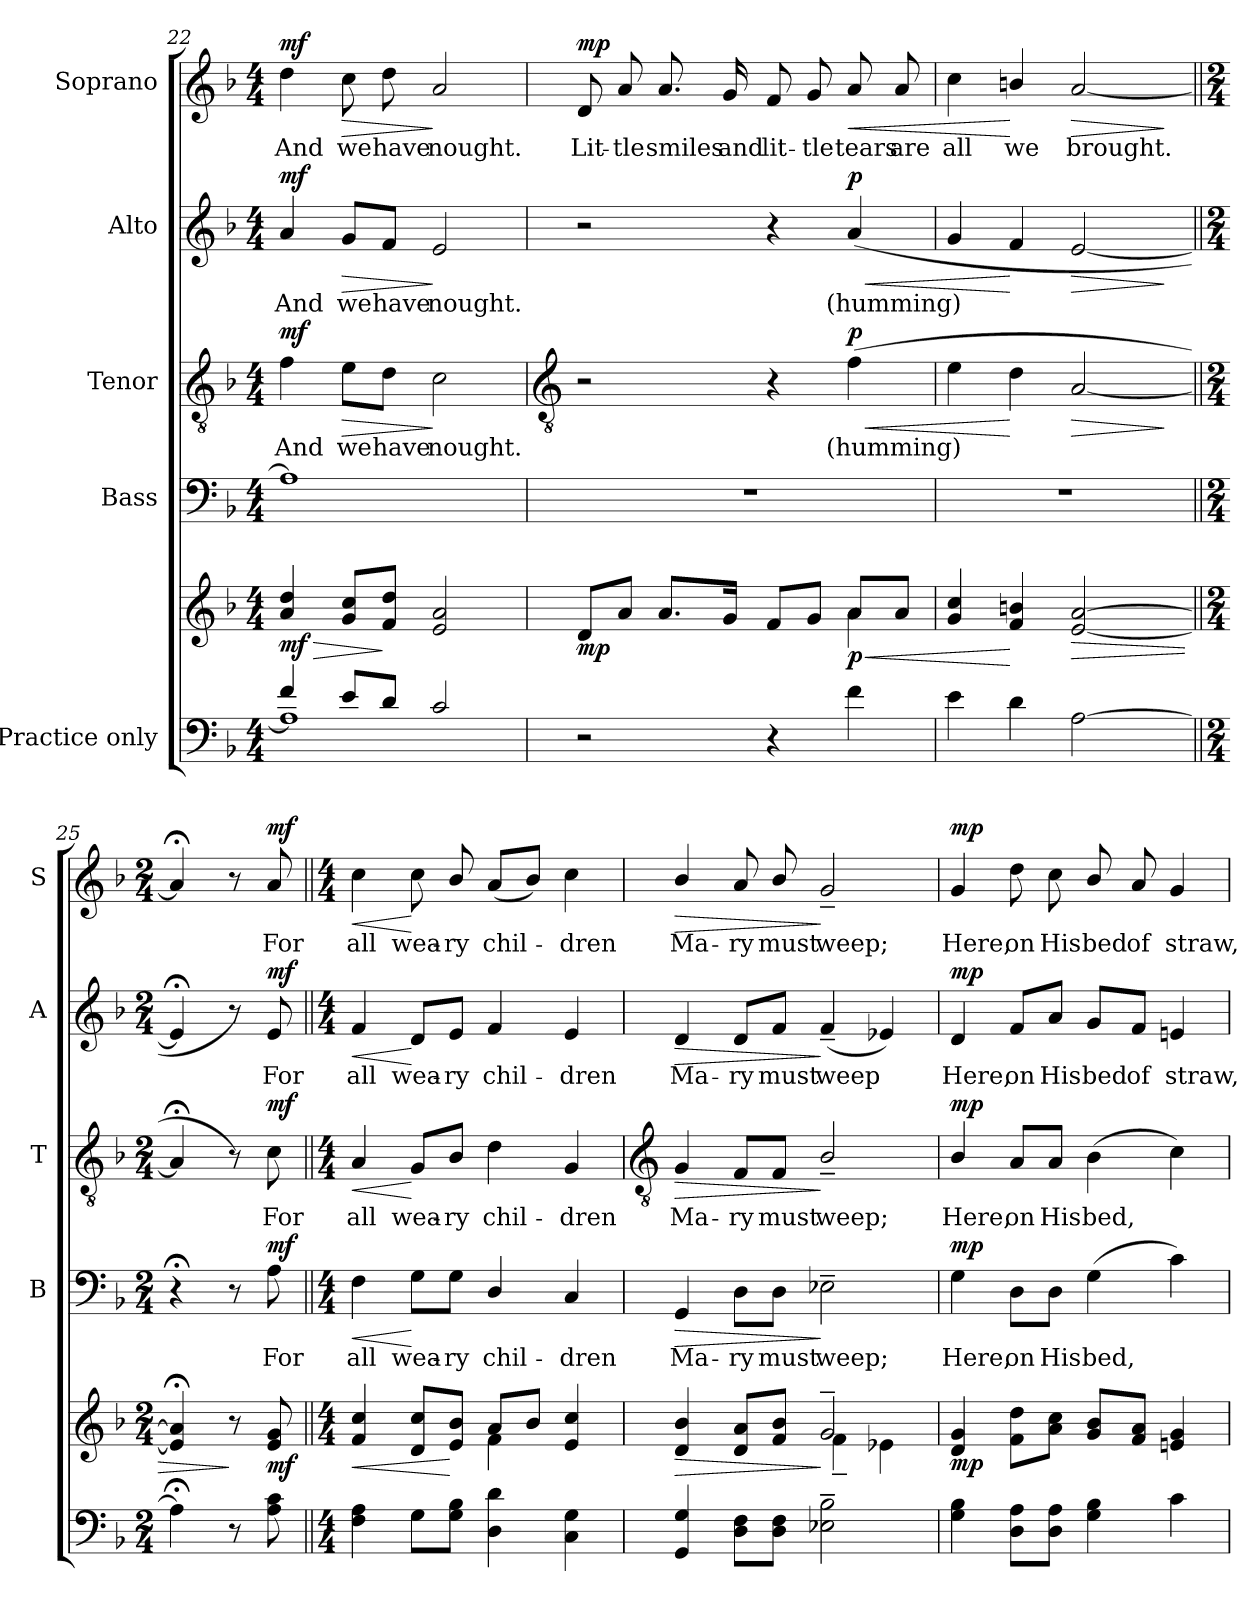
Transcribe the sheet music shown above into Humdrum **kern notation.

**kern	**kern	**dynam	**kern	**text	**dynam	**kern	**text	**dynam	**kern	**text	**dynam	**kern	**text	**dynam
*part5	*part5	*part5	*part4	*part4	*part4	*part3	*part3	*part3	*part2	*part2	*part2	*part1	*part1	*part1
*staff6	*staff5	*staff5/6	*staff4	*staff4	*staff4	*staff3	*staff3	*staff3	*staff2	*staff2	*staff2	*staff1	*staff1	*staff1
*I"Practice only	*	*	*I"Bass	*	*	*I"Tenor	*	*	*I"Alto	*	*	*I"Soprano	*	*
*	*	*	*I'B	*	*	*I'T	*	*	*I'A	*	*	*I'S	*	*
*clefF4	*clefG2	*	*clefF4	*	*	*clefGv2	*	*	*clefG2	*	*	*clefG2	*	*
*k[b-]	*k[b-]	*	*k[b-]	*	*	*k[b-]	*	*	*k[b-]	*	*	*k[b-]	*	*
*F:	*F:	*	*F:	*	*	*F:	*	*	*F:	*	*	*F:	*	*
*M4/4	*M4/4	*	*M4/4	*	*	*M4/4	*	*	*M4/4	*	*	*M4/4	*	*
=22	=22	=22	=22	=22	=22	=22	=22	=22	=22	=22	=22	=22	=22	=22
*^	*	*	*	*	*	*	*	*	*	*	*	*	*	*
!	!	!	!LO:HP:b	!	!	!	!	!LO:LY:b	!	!	!LO:LY:b	!	!	!LO:LY:b	!
!	!	!	!LO:DY:n=1:b	!	!	!	!	!	!LO:DY:b	!	!	!LO:DY:b	!	!	!LO:DY:b
1A]	4f/	4a/ 4dd/	> mf	1A]	.	.	4f\	And	mf	4a/	And	mf	4dd\	And	mf
!	!	!	!	!	!	!	!	!LO:LY:b	!LO:HP:b	!	!LO:LY:b	!LO:HP:b	!	!LO:LY:b	!LO:HP:b
.	8e/L	8g/ 8cc/L	.	.	.	.	8e\L	we	>	8g/L	we	>	8cc\	we	>
!	!	!	!	!	!	!	!	!LO:LY:b	!	!	!LO:LY:b	!	!	!LO:LY:b	!
.	8d/J	8f/ 8dd/J	]	.	.	.	8d\J	have	.	8f/J	have	.	8dd\	have	.
!	!	!	!	!	!	!	!	!LO:LY:b	!	!	!LO:LY:b	!	!	!LO:LY:b	!
.	2c/	2e/ 2a/	.	.	.	.	2c\	nought.	]	2e/	nought.	]	2a/	nought.	]
*v	*v	*	*	*	*	*	*	*	*	*	*	*	*	*	*
!!LO:LB:g=z
=23	=23	=23	=23	=23	=23	=23	=23	=23	=23	=23	=23	=23	=23	=23
*	*	*	*	*	*	*clefGv2	*	*	*	*	*	*	*	*
*^	*^	*	*	*	*	*	*	*	*	*	*	*	*	*
!	!	!	!	!LO:DY:b	!	!	!	!	!	!	!	!	!	!	!LO:LY:b	!LO:DY:b
*v	*v	*	*	*	*	*	*	*	*	*	*	*	*	*	*	*
2r	8d/L	2.ryy	mp	1r	.	.	2r	.	.	2r	.	.	8d/	Lit-	mp
!	!	!	!	!	!	!	!	!	!	!	!	!	!	!LO:LY:b	!
.	8a/J	.	.	.	.	.	.	.	.	.	.	.	8a/	-tle	.
!	!	!	!	!	!	!	!	!	!	!	!	!	!	!LO:LY:b	!
.	8.a/L	.	.	.	.	.	.	.	.	.	.	.	8.a/	smiles	.
!	!	!	!	!	!	!	!	!	!	!	!	!	!	!LO:LY:b	!
.	16g/J	.	.	.	.	.	.	.	.	.	.	.	16g/	and	.
!	!	!	!	!	!	!	!	!	!	!	!	!	!	!LO:LY:b	!
4r	8f/L	.	.	.	.	.	4r	.	.	4r	.	.	8f/	lit-	.
!	!	!	!	!	!	!	!	!	!	!	!	!	!	!LO:LY:b	!
.	8g/J	.	.	.	.	.	.	.	.	.	.	.	8g/	-tle	.
!	!	!	!LO:HP:b	!	!	!	!	!LO:LY:b	!LO:HP:b	!	!LO:LY:b	!LO:HP:b	!	!LO:LY:b	!LO:HP:b
!	!	!	!LO:DY:n=1:b	!	!	!	!	!	!LO:DY:n=1:b	!	!	!LO:DY:n=1:b	!	!	!
4f\	8a/L	4a\	< p	.	.	.	(>4f\	(humming)	< p	(<4a/	(humming)	< p	8a/	tears	<
!	!	!	!	!	!	!	!	!	!	!	!	!	!	!LO:LY:b	!
.	8a/J	.	.	.	.	.	.	.	.	.	.	.	8a/	are	.
=24	=24	=24	=24	=24	=24	=24	=24	=24	=24	=24	=24	=24	=24	=24	=24
!	!	!	!	!	!	!	!	!	!	!	!	!	!	!LO:LY:b	!
4e\	4g/ 4cc/	4ryy	.	1r	.	.	4e\	.	.	4g/	.	.	4cc\	all	.
!	!	!	!	!	!	!	!	!	!	!	!	!	!	!LO:LY:b	!
4d\	4f/ 4bn/	4ryy	[	.	.	.	4d\	.	[	4f/	.	[	4bn/	we	[
!	!	!	!LO:HP:b	!	!	!	!	!	!LO:HP:b	!	!	!LO:HP:b	!	!LO:LY:b	!LO:HP:b
[2A\	[2e/ [2a/	4ryy	>	.	.	.	[2A/	.	>	[2e/	.	>	[2a/	brought.	>
.	.	4ryy	.	.	.	.	.	.	.	.	.	.	.	.	.
*	*v	*v	*	*	*	*	*	*	*	*	*	*	*	*	*
.	.	.	.	.	.	.	.	]	.	.	]	.	.	]
=25||	=25||	=25||	=25||	=25||	=25||	=25||	=25||	=25||	=25||	=25||	=25||	=25||	=25||	=25||
*M2/4	*M2/4	*	*M2/4	*	*	*M2/4	*	*	*M2/4	*	*	*M2/4	*	*
*	*^	*	*	*	*	*	*	*	*	*	*	*	*	*
4A;\]	4e/];< 4a/];<	4ryy	.	4r;<	.	.	4A;</]	.	.	4e;</]	.	.	4a;</]	.	.
8r	8r	8ryy	]	8r	.	.	8r)	.	.	8r)	.	.	8r	.	.
!	!	!	!LO:DY:b	!	!LO:LY:b	!LO:DY:b	!	!LO:LY:b	!LO:DY:b	!	!LO:LY:b	!LO:DY:b	!	!LO:LY:b	!LO:DY:b
8A\ 8c\	8e/ 8g/	8ryy	mf	8A\	For	mf	8c\	For	mf	8e/	For	mf	8a/	For	mf
=26||	=26||	=26||	=26||	=26||	=26||	=26||	=26||	=26||	=26||	=26||	=26||	=26||	=26||	=26||	=26||
*M4/4	*M4/4	*	*	*M4/4	*	*	*M4/4	*	*	*M4/4	*	*	*M4/4	*	*
!	!	!	!LO:HP:b	!	!LO:LY:b	!LO:HP:b	!	!LO:LY:b	!LO:HP:b	!	!LO:LY:b	!LO:HP:b	!	!LO:LY:b	!LO:HP:b
4F\ 4A\	4f/ 4cc/	4ryy	<	4F\	all	<	4A/	all	<	4f/	all	<	4cc\	all	<
!	!	!	!	!	!LO:LY:b	!	!	!LO:LY:b	!	!	!LO:LY:b	!	!	!LO:LY:b	!
8G\L	8d/ 8cc/L	4ryy	.	8G\L	wea-	[	8G/L	wea-	[	8d/L	wea-	[	8cc\	wea-	[
!	!	!	!	!	!LO:LY:b	!	!	!LO:LY:b	!	!	!LO:LY:b	!	!	!LO:LY:b	!
8G\ 8B-\J	8e/ 8b-/J	.	[	8G\J	-ry	.	8B-/J	-ry	.	8e/J	-ry	.	8b-/	-ry	.
!	!	!	!	!	!LO:LY:b	!	!	!LO:LY:b	!	!	!LO:LY:b	!	!	!LO:LY:b	!
4D\ 4d\	8a/L	4f\	.	4D/	chil-	.	4d\	chil-	.	4f/	chil-	.	(<8a/L	chil-	.
.	8b-/J	.	.	.	.	.	.	.	.	.	.	.	8b-/J)	.	.
!	!	!	!	!	!LO:LY:b	!	!	!LO:LY:b	!	!	!LO:LY:b	!	!	!LO:LY:b	!
4C\ 4G\	4e/ 4cc/	4ryy	.	4C/	-dren	.	4G/	-dren	.	4e/	-dren	.	4cc\	dren	.
!!LO:LB:g=z
=27	=27	=27	=27	=27	=27	=27	=27	=27	=27	=27	=27	=27	=27	=27	=27
*	*	*	*	*	*	*	*clefGv2	*	*	*	*	*	*	*	*
!	!	!	!LO:HP:b	!	!LO:LY:b	!LO:HP:b	!	!LO:LY:b	!LO:HP:b	!	!LO:LY:b	!LO:HP:b	!	!LO:LY:b	!LO:HP:b
4GG/ 4G/	4d/ 4b-/	2ryy	>	4GG/	Ma-	>	4G/	Ma-	>	4d/	Ma-	>	4b-/	Ma-	>
!	!	!	!	!	!LO:LY:b	!	!	!LO:LY:b	!	!	!LO:LY:b	!	!	!LO:LY:b	!
8D\ 8F\L	8d/ 8a/L	.	.	8D\L	-ry	.	8F/L	-ry	.	8d/L	-ry	.	8a/	-ry	.
!	!	!	!	!	!LO:LY:b	!	!	!LO:LY:b	!	!	!LO:LY:b	!	!	!LO:LY:b	!
8D\ 8F\J	8f/ 8b-/J	.	.	8D\J	must	.	8F/J	must	.	8f/J	must	.	8b-/	must	.
!	!	!	!	!	!LO:LY:b	!	!	!LO:LY:b	!	!	!LO:LY:b	!	!	!LO:LY:b	!
2E-X\~ 2B-\~	2g~/	4f~\	]	2E-X~\	weep;	]	2B-~/	weep;	]	(<4f~/	weep	]	2g~/	weep;	]
.	.	4e-X\	.	.	.	.	.	.	.	4e-X/)	.	.	.	.	.
=28	=28	=28	=28	=28	=28	=28	=28	=28	=28	=28	=28	=28	=28	=28	=28
!	!	!	!LO:DY:b	!	!LO:LY:b	!LO:DY:b	!	!LO:LY:b	!LO:DY:b	!	!LO:LY:b	!LO:DY:b	!	!LO:LY:b	!LO:DY:b
4G\ 4B-\	4d/ 4g/	4ryy	mp	4G\	Here,	mp	4B-/	Here,	mp	4d/	Here,	mp	4g/	Here,	mp
!	!	!	!	!	!LO:LY:b	!	!	!LO:LY:b	!	!	!LO:LY:b	!	!	!LO:LY:b	!
8D\ 8A\L	8f\ 8dd\L	4ryy	.	8D\L	on	.	8A/L	on	.	8f/L	on	.	8dd\	on	.
!	!	!	!	!	!LO:LY:b	!	!	!LO:LY:b	!	!	!LO:LY:b	!	!	!LO:LY:b	!
8D\ 8A\J	8a\ 8cc\J	.	.	8D\J	His	.	8A/J	His	.	8a/J	His	.	8cc\	His	.
!	!	!	!	!	!LO:LY:b	!	!	!LO:LY:b	!	!	!LO:LY:b	!	!	!LO:LY:b	!
4G\ 4B-\	8g/ 8b-/L	4ryy	.	(>4G\	bed,	.	(>4B-\	bed,	.	8g/L	bed	.	8b-/	bed	.
!	!	!	!	!	!	!	!	!	!	!	!LO:LY:b	!	!	!LO:LY:b	!
.	8f/ 8a/J	.	.	.	.	.	.	.	.	8f/J	of	.	8a/	of	.
!	!	!	!	!	!	!	!	!	!	!	!LO:LY:b	!	!	!LO:LY:b	!
4c\	4en/ 4g/	4ryy	.	4c\)	.	.	4c\)	.	.	4en/	straw,	.	4g/	straw,	.
*	*v	*v	*	*	*	*	*	*	*	*	*	*	*	*	*
=	=	=	=	=	=	=	=	=	=	=	=	=	=	=
*-	*-	*-	*-	*-	*-	*-	*-	*-	*-	*-	*-	*-	*-	*-
